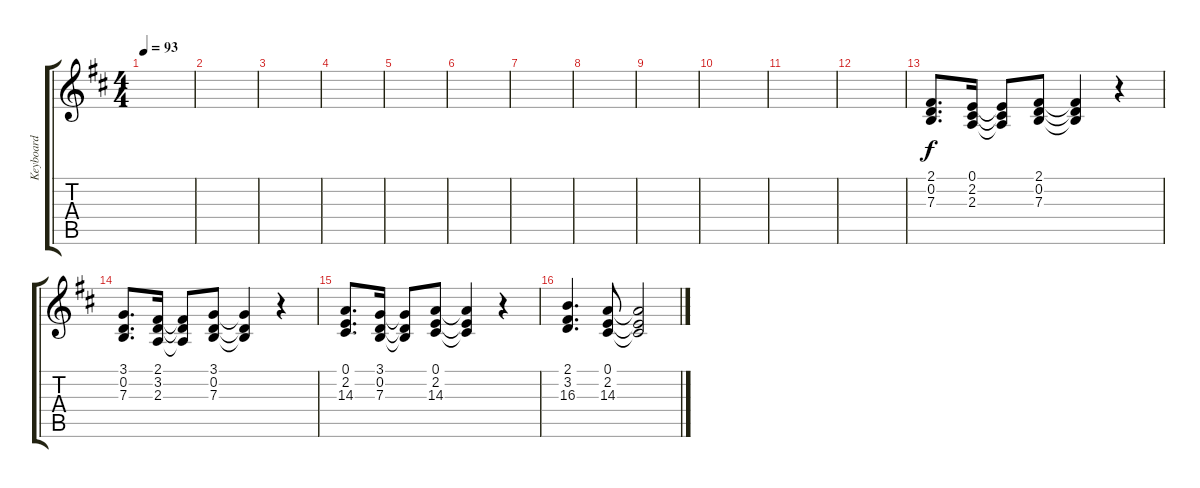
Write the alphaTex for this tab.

\track ("Keyboard " "Keyboard ") {instrument synthbrass1}
\staff {score tabs}
\tuning (E4 B3 G3 D3 A2 E2) {hide}
\ts (4 4)
\tempo 93
\clef g2
\ks d
|
|
|
|
|
|
|
|
|
|
|
|
(2.1 0.2 7.3).8{d} (0.1 2.2 2.3).16 (0.1{t} 2.2{t} 2.3{t}).8 (2.1 0.2 7.3).8 (2.1{t} 0.2{t} 7.3{t}).4 r.4 |
(3.1 0.2 7.3).8{d} (2.1 3.2 2.3).16 (2.1{t} 3.2{t} 2.3{t}).8 (3.1 0.2 7.3).8 (3.1{t} 0.2{t} 7.3{t}).4 r.4 |
(0.1 2.2 14.3).8{d} (3.1 0.2 7.3).16 (3.1{t} 0.2{t} 7.3{t}).8 (0.1 2.2 14.3).8 (0.1{t} 2.2{t} 14.3{t}).4 r.4 |
(2.1 3.2 16.3).4{d} (0.1 2.2 14.3).8 (0.1{t} 2.2{t} 14.3{t}).2
